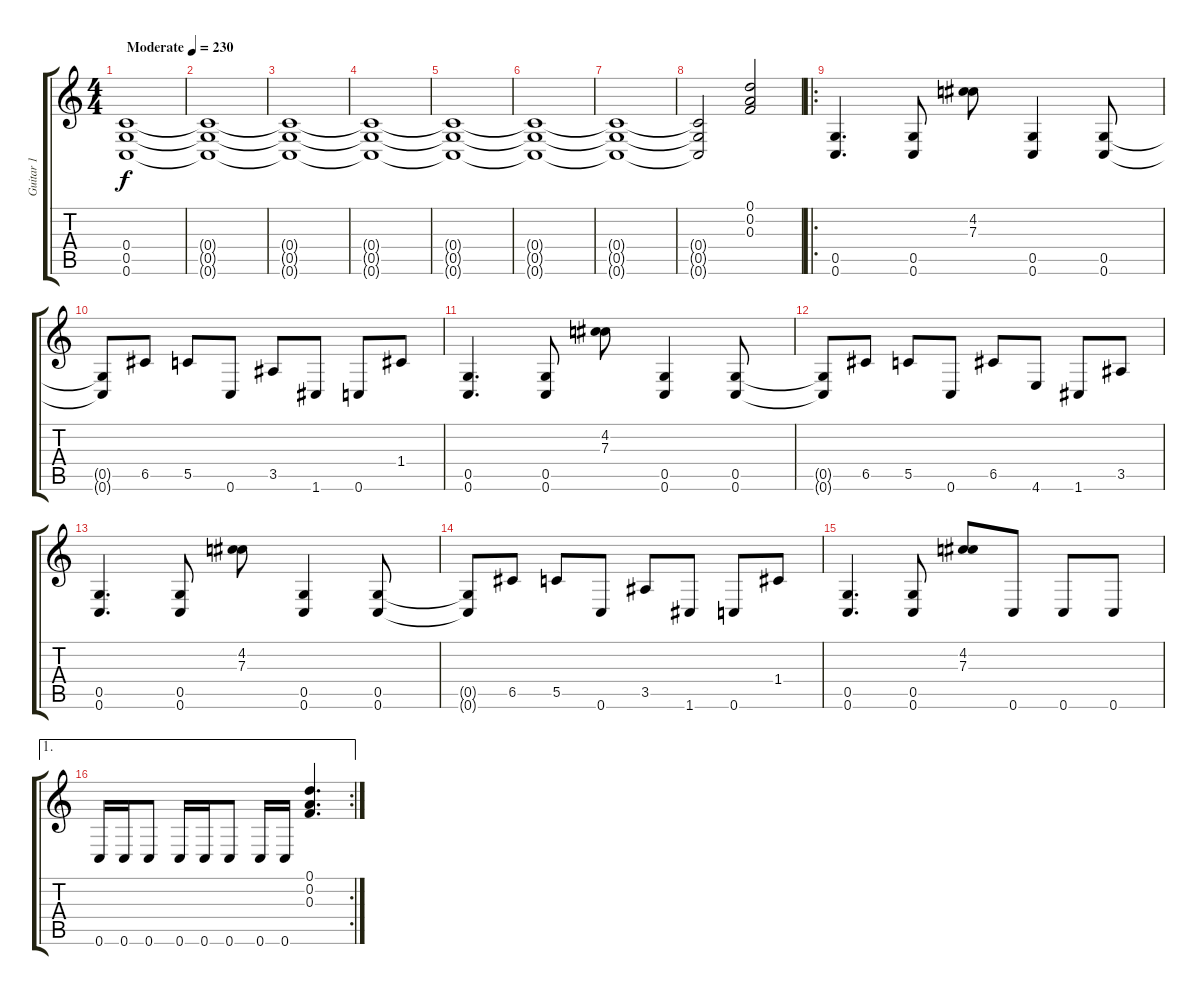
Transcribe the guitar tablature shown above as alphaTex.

\track ("Guitar 1" "Guitar 1") {instrument distortionguitar}
\staff {score tabs}
\tuning (D4 A3 F3 C3 G2 C2) {hide}
\ts (4 4)
\tempo (230 "Moderate")
\clef g2
\ks c
(0.4 0.5 0.6).1{dy f instrument distortionguitar} |
(0.4{t} 0.5{t} 0.6{t}).1 |
(0.4{t} 0.5{t} 0.6{t}).1 |
(0.4{t} 0.5{t} 0.6{t}).1 |
(0.4{t} 0.5{t} 0.6{t}).1 |
(0.4{t} 0.5{t} 0.6{t}).1 |
(0.4{t} 0.5{t} 0.6{t}).1 |
(0.4{t} 0.5{t} 0.6{t}).2 (0.1 0.2 0.3).2{instrument telephonering} |
\ro
(0.5 0.6).4{d instrument distortionguitar} (0.5 0.6).8 (4.2 7.3).8 (0.5 0.6).4 (0.5 0.6).8 |
(0.5{t} 0.6{t}).8 6.5.8 5.5.8 0.6.8 3.5.8 1.6.8 0.6.8 1.4.8 |
(0.5 0.6).4{d} (0.5 0.6).8 (4.2 7.3).8 (0.5 0.6).4 (0.5 0.6).8 |
(0.5{t} 0.6{t}).8 6.5.8 5.5.8 0.6.8 6.5.8 4.6.8 1.6.8 3.5.8 |
(0.5 0.6).4{d} (0.5 0.6).8 (4.2 7.3).8 (0.5 0.6).4 (0.5 0.6).8 |
(0.5{t} 0.6{t}).8 6.5.8 5.5.8 0.6.8 3.5.8 1.6.8 0.6.8 1.4.8 |
(0.5 0.6).4{d} (0.5 0.6).8 (4.2 7.3).8 0.6.8 0.6.8 0.6.8 |
\ae 1
\rc 2
0.6.16 0.6.16 0.6.8 0.6.16 0.6.16 0.6.8 0.6.16 0.6.16 (0.1 0.2 0.3).4{d volume 13 instrument telephonering}
